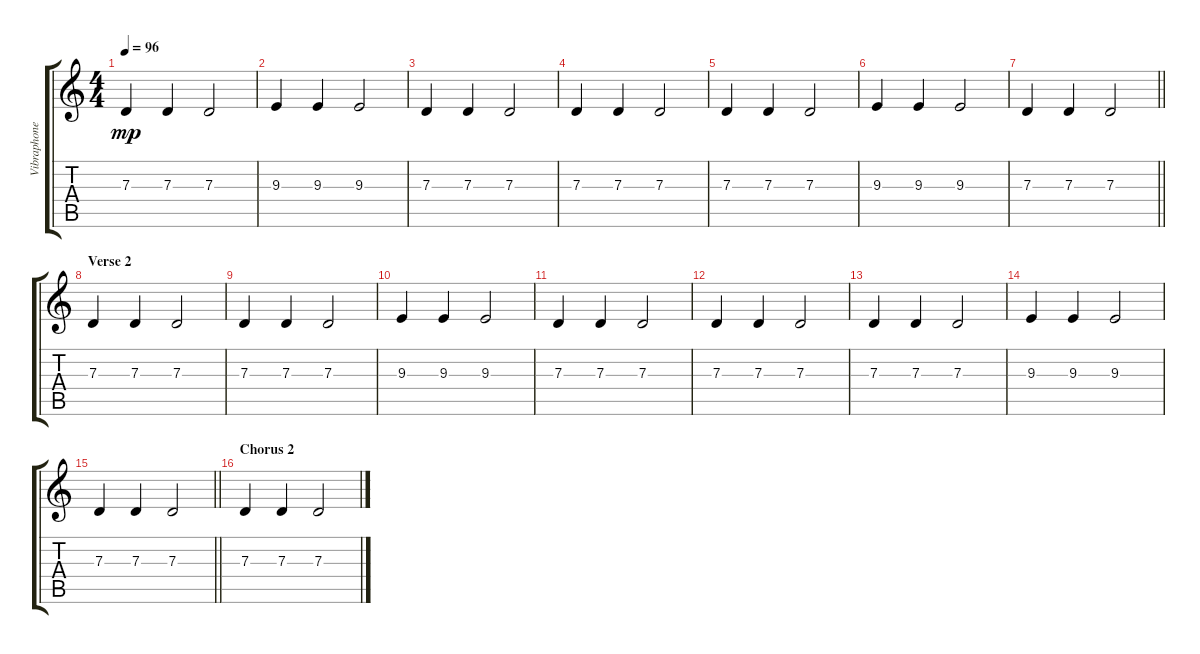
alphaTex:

\track ("Vibraphone" "Vibraphone") {instrument vibraphone}
\staff {score tabs}
\tuning (E4 B3 G3 D3 A2 E2) {hide}
\ts (4 4)
\tempo 96
\clef g2
\ks c
7.3.4{dy mp} 7.3.4 7.3.2 |
9.3.4 9.3.4 9.3.2 |
7.3.4 7.3.4 7.3.2 |
7.3.4 7.3.4 7.3.2 |
7.3.4 7.3.4 7.3.2 |
9.3.4 9.3.4 9.3.2 |
\barLineRight lightlight
7.3.4 7.3.4 7.3.2 |
\section ("" "Verse 2")
7.3.4 7.3.4 7.3.2 |
7.3.4 7.3.4 7.3.2 |
9.3.4 9.3.4 9.3.2 |
7.3.4 7.3.4 7.3.2 |
7.3.4 7.3.4 7.3.2 |
7.3.4 7.3.4 7.3.2 |
9.3.4 9.3.4 9.3.2 |
\barLineRight lightlight
7.3.4 7.3.4 7.3.2 |
\section ("" "Chorus 2")
7.3.4 7.3.4 7.3.2
